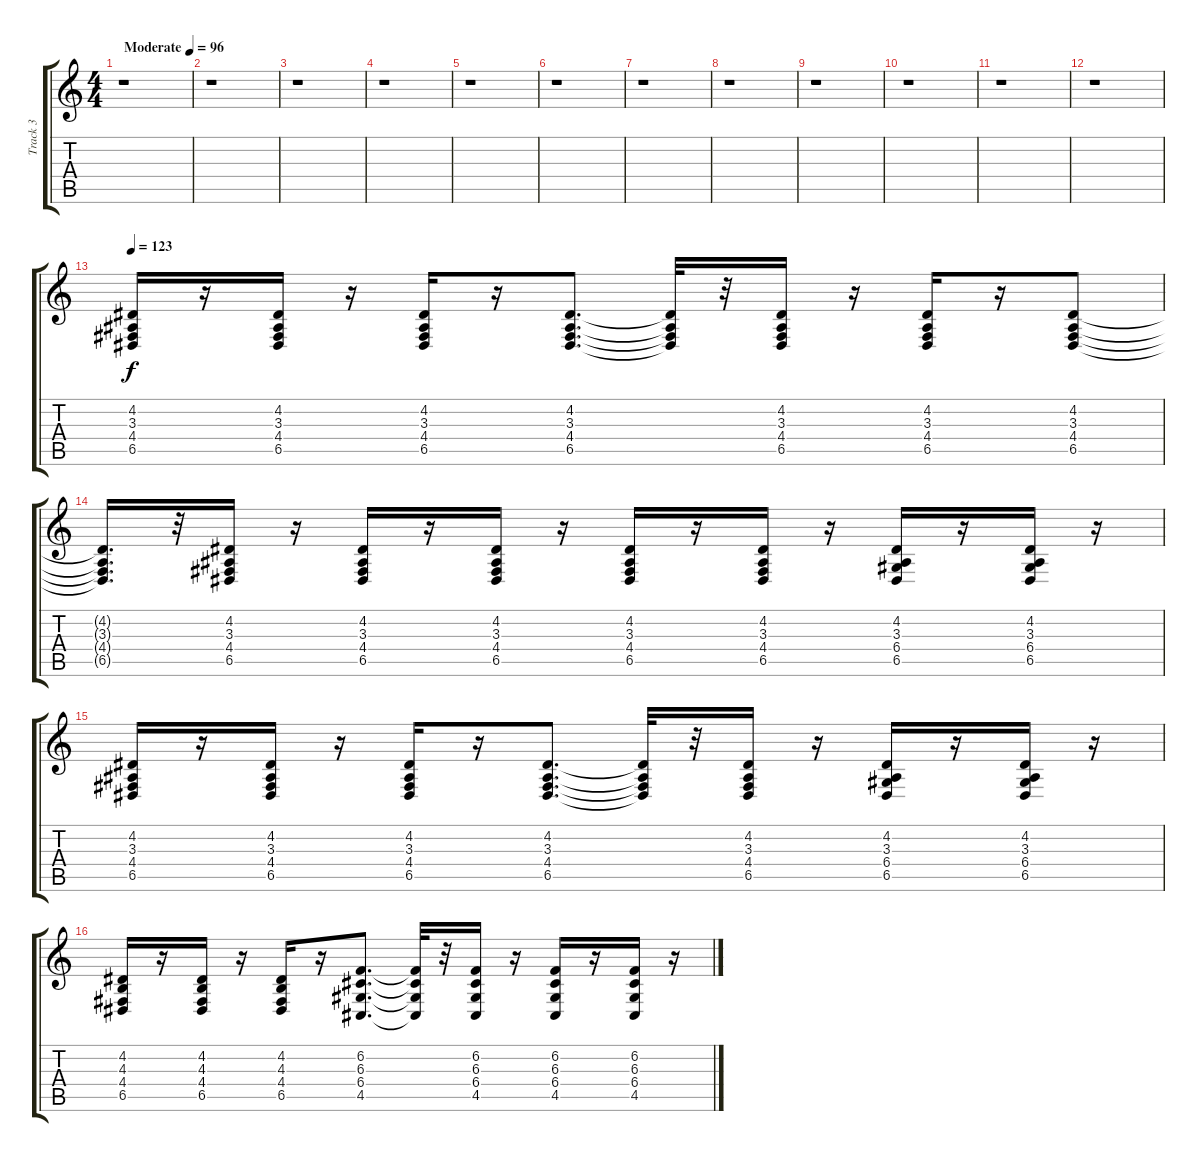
\track ("Track 3" "Track 3") {instrument frenchhorn}
\staff {score tabs}
\tuning (E4 B3 G3 D3 A2 E2) {hide}
\ts (4 4)
\tempo (96 "Moderate")
\clef g2
\ks c
r.1{dy f instrument frenchhorn} |
r.1 |
r.1 |
r.1 |
r.1 |
r.1 |
r.1 |
r.1 |
r.1 |
r.1 |
r.1 |
r.1 |
\tempo 123
(4.2 3.3 4.4 6.5).16 r.16 (4.2 3.3 4.4 6.5).16 r.16 (4.2 3.3 4.4 6.5).16 r.16 (4.2 3.3 4.4 6.5).8{d} (4.2{t} 3.3{t} 4.4{t} 6.5{t}).32 r.32 (4.2 3.3 4.4 6.5).16 r.16 (4.2 3.3 4.4 6.5).16 r.16 (4.2 3.3 4.4 6.5).8 |
(4.2{t} 3.3{t} 4.4{t} 6.5{t}).16{d} r.32 (4.2 3.3 4.4 6.5).16 r.16 (4.2 3.3 4.4 6.5).16 r.16 (4.2 3.3 4.4 6.5).16 r.16 (4.2 3.3 4.4 6.5).16 r.16 (4.2 3.3 4.4 6.5).16 r.16 (4.2 3.3 6.4 6.5).16 r.16 (4.2 3.3 6.4 6.5).16 r.16 |
(4.2 3.3 4.4 6.5).16 r.16 (4.2 3.3 4.4 6.5).16 r.16 (4.2 3.3 4.4 6.5).16 r.16 (4.2 3.3 4.4 6.5).8{d} (4.2{t} 3.3{t} 4.4{t} 6.5{t}).32 r.32 (4.2 3.3 4.4 6.5).16 r.16 (4.2 3.3 6.4 6.5).16 r.16 (4.2 3.3 6.4 6.5).16 r.16 |
(4.2 4.3 4.4 6.5).16 r.16 (4.2 4.3 4.4 6.5).16 r.16 (4.2 4.3 4.4 6.5).16 r.16 (6.2 6.3 6.4 4.5).8{d} (6.2{t} 6.3{t} 6.4{t} 4.5{t}).32 r.32 (6.2 6.3 6.4 4.5).16 r.16 (6.2 6.3 6.4 4.5).16 r.16 (6.2 6.3 6.4 4.5).16 r.16
